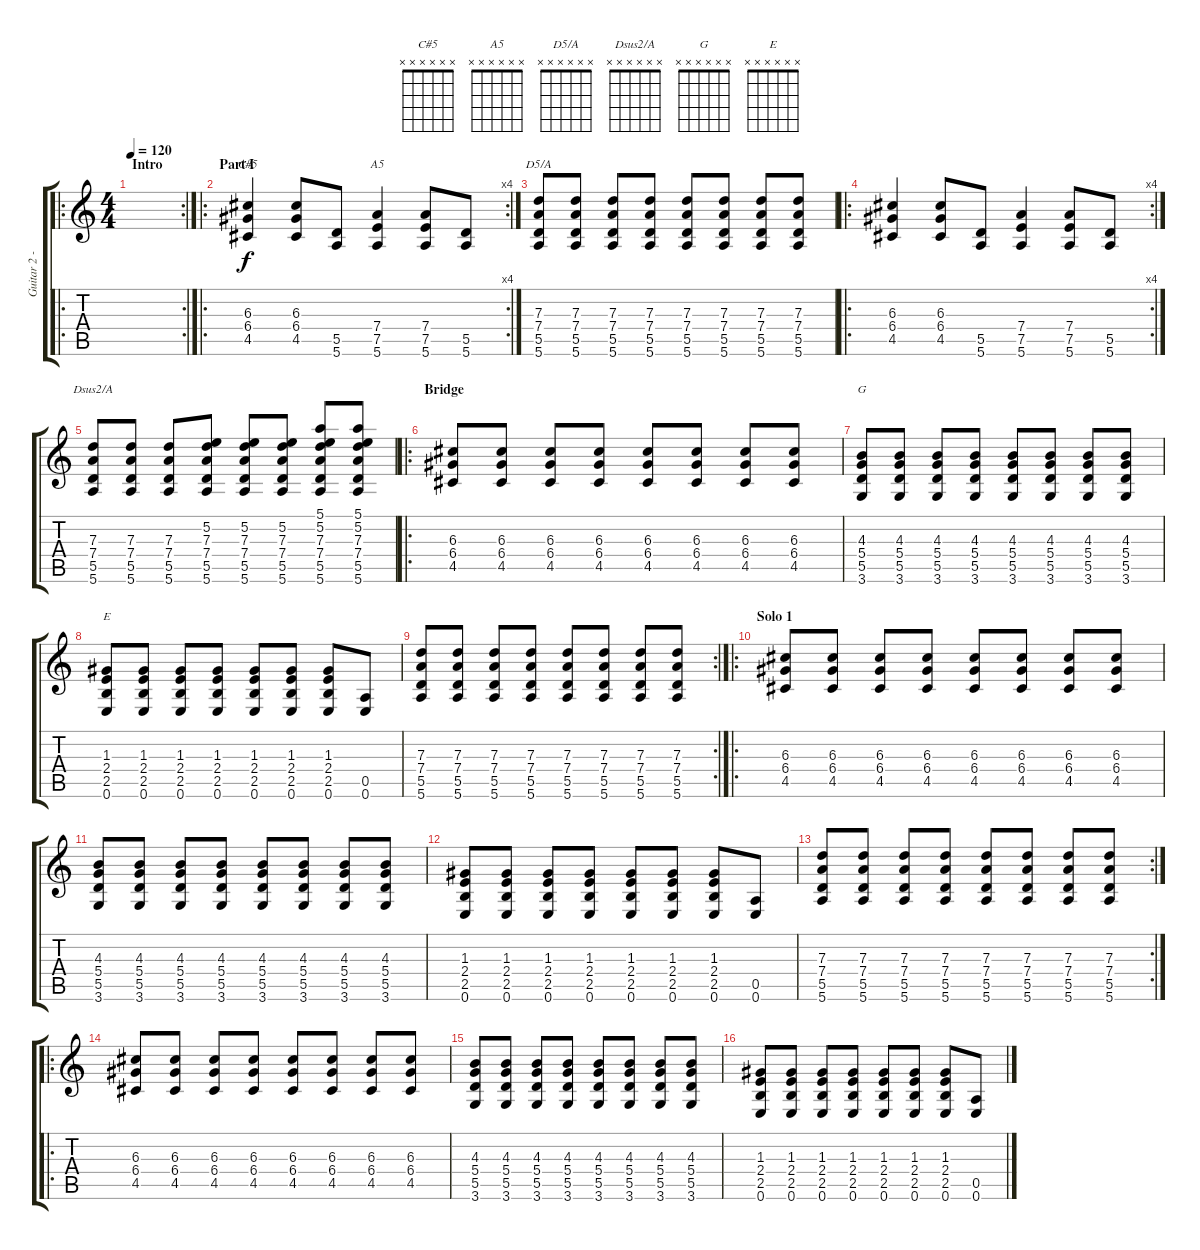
\track ("Guitar 2 - rythm" "Guitar 2 -") {instrument overdrivenguitar}
\staff {score tabs}
\tuning (E4 B3 G3 D3 A2 E2) {hide}
\chord ("C#5" x x x x x x) {firstfret 0}
\chord ("A5" x x x x x x) {firstfret 0}
\chord ("D5/A" x x x x x x) {firstfret 0}
\chord ("Dsus2/A" x x x x x x) {firstfret 0}
\chord ("G" x x x x x x) {firstfret 0}
\chord ("E" x x x x x x) {firstfret 0}
\ro
\rc 2
\ts (4 4)
\section ("" "Intro")
\tempo 120
\clef g2
\ks c
|
\ro
\rc 4
\section ("" "Part I")
(6.3 6.4 4.5).4{ch "C#5"} (6.3 6.4 4.5).8 (5.5 5.6).8 (7.4 7.5 5.6).4{ch "A5"} (7.4 7.5 5.6).8 (5.5 5.6).8 |
(7.3 7.4 5.5 5.6).8{ch "D5/A"} (7.3 7.4 5.5 5.6).8 (7.3 7.4 5.5 5.6).8 (7.3 7.4 5.5 5.6).8 (7.3 7.4 5.5 5.6).8 (7.3 7.4 5.5 5.6).8 (7.3 7.4 5.5 5.6).8 (7.3 7.4 5.5 5.6).8 |
\ro
\rc 4
(6.3 6.4 4.5).4 (6.3 6.4 4.5).8 (5.5 5.6).8 (7.4 7.5 5.6).4 (7.4 7.5 5.6).8 (5.5 5.6).8 |
(7.3 7.4 5.5 5.6).8{ch "Dsus2/A"} (7.3 7.4 5.5 5.6).8 (7.3 7.4 5.5 5.6).8 (5.2 7.3 7.4 5.5 5.6).8 (5.2 7.3 7.4 5.5 5.6).8 (5.2 7.3 7.4 5.5 5.6).8 (5.1 5.2 7.3 7.4 5.5 5.6).8 (5.1 5.2 7.3 7.4 5.5 5.6).8 |
\ro
\section ("" "Bridge")
(6.3 6.4 4.5).8 (6.3 6.4 4.5).8 (6.3 6.4 4.5).8 (6.3 6.4 4.5).8 (6.3 6.4 4.5).8 (6.3 6.4 4.5).8 (6.3 6.4 4.5).8 (6.3 6.4 4.5).8 |
(4.3 5.4 5.5 3.6).8{ch "G"} (4.3 5.4 5.5 3.6).8 (4.3 5.4 5.5 3.6).8 (4.3 5.4 5.5 3.6).8 (4.3 5.4 5.5 3.6).8 (4.3 5.4 5.5 3.6).8 (4.3 5.4 5.5 3.6).8 (4.3 5.4 5.5 3.6).8 |
(1.3 2.4 2.5 0.6).8{ch "E"} (1.3 2.4 2.5 0.6).8 (1.3 2.4 2.5 0.6).8 (1.3 2.4 2.5 0.6).8 (1.3 2.4 2.5 0.6).8 (1.3 2.4 2.5 0.6).8 (1.3 2.4 2.5 0.6).8 (0.5 0.6).8 |
\rc 2
(7.3 7.4 5.5 5.6).8 (7.3 7.4 5.5 5.6).8 (7.3 7.4 5.5 5.6).8 (7.3 7.4 5.5 5.6).8 (7.3 7.4 5.5 5.6).8 (7.3 7.4 5.5 5.6).8 (7.3 7.4 5.5 5.6).8 (7.3 7.4 5.5 5.6).8 |
\ro
\section ("" "Solo 1")
(6.3 6.4 4.5).8 (6.3 6.4 4.5).8 (6.3 6.4 4.5).8 (6.3 6.4 4.5).8 (6.3 6.4 4.5).8 (6.3 6.4 4.5).8 (6.3 6.4 4.5).8 (6.3 6.4 4.5).8 |
(4.3 5.4 5.5 3.6).8 (4.3 5.4 5.5 3.6).8 (4.3 5.4 5.5 3.6).8 (4.3 5.4 5.5 3.6).8 (4.3 5.4 5.5 3.6).8 (4.3 5.4 5.5 3.6).8 (4.3 5.4 5.5 3.6).8 (4.3 5.4 5.5 3.6).8 |
(1.3 2.4 2.5 0.6).8 (1.3 2.4 2.5 0.6).8 (1.3 2.4 2.5 0.6).8 (1.3 2.4 2.5 0.6).8 (1.3 2.4 2.5 0.6).8 (1.3 2.4 2.5 0.6).8 (1.3 2.4 2.5 0.6).8 (0.5 0.6).8 |
\rc 2
(7.3 7.4 5.5 5.6).8 (7.3 7.4 5.5 5.6).8 (7.3 7.4 5.5 5.6).8 (7.3 7.4 5.5 5.6).8 (7.3 7.4 5.5 5.6).8 (7.3 7.4 5.5 5.6).8 (7.3 7.4 5.5 5.6).8 (7.3 7.4 5.5 5.6).8 |
\ro
(6.3 6.4 4.5).8 (6.3 6.4 4.5).8 (6.3 6.4 4.5).8 (6.3 6.4 4.5).8 (6.3 6.4 4.5).8 (6.3 6.4 4.5).8 (6.3 6.4 4.5).8 (6.3 6.4 4.5).8 |
(4.3 5.4 5.5 3.6).8 (4.3 5.4 5.5 3.6).8 (4.3 5.4 5.5 3.6).8 (4.3 5.4 5.5 3.6).8 (4.3 5.4 5.5 3.6).8 (4.3 5.4 5.5 3.6).8 (4.3 5.4 5.5 3.6).8 (4.3 5.4 5.5 3.6).8 |
(1.3 2.4 2.5 0.6).8 (1.3 2.4 2.5 0.6).8 (1.3 2.4 2.5 0.6).8 (1.3 2.4 2.5 0.6).8 (1.3 2.4 2.5 0.6).8 (1.3 2.4 2.5 0.6).8 (1.3 2.4 2.5 0.6).8 (0.5 0.6).8
